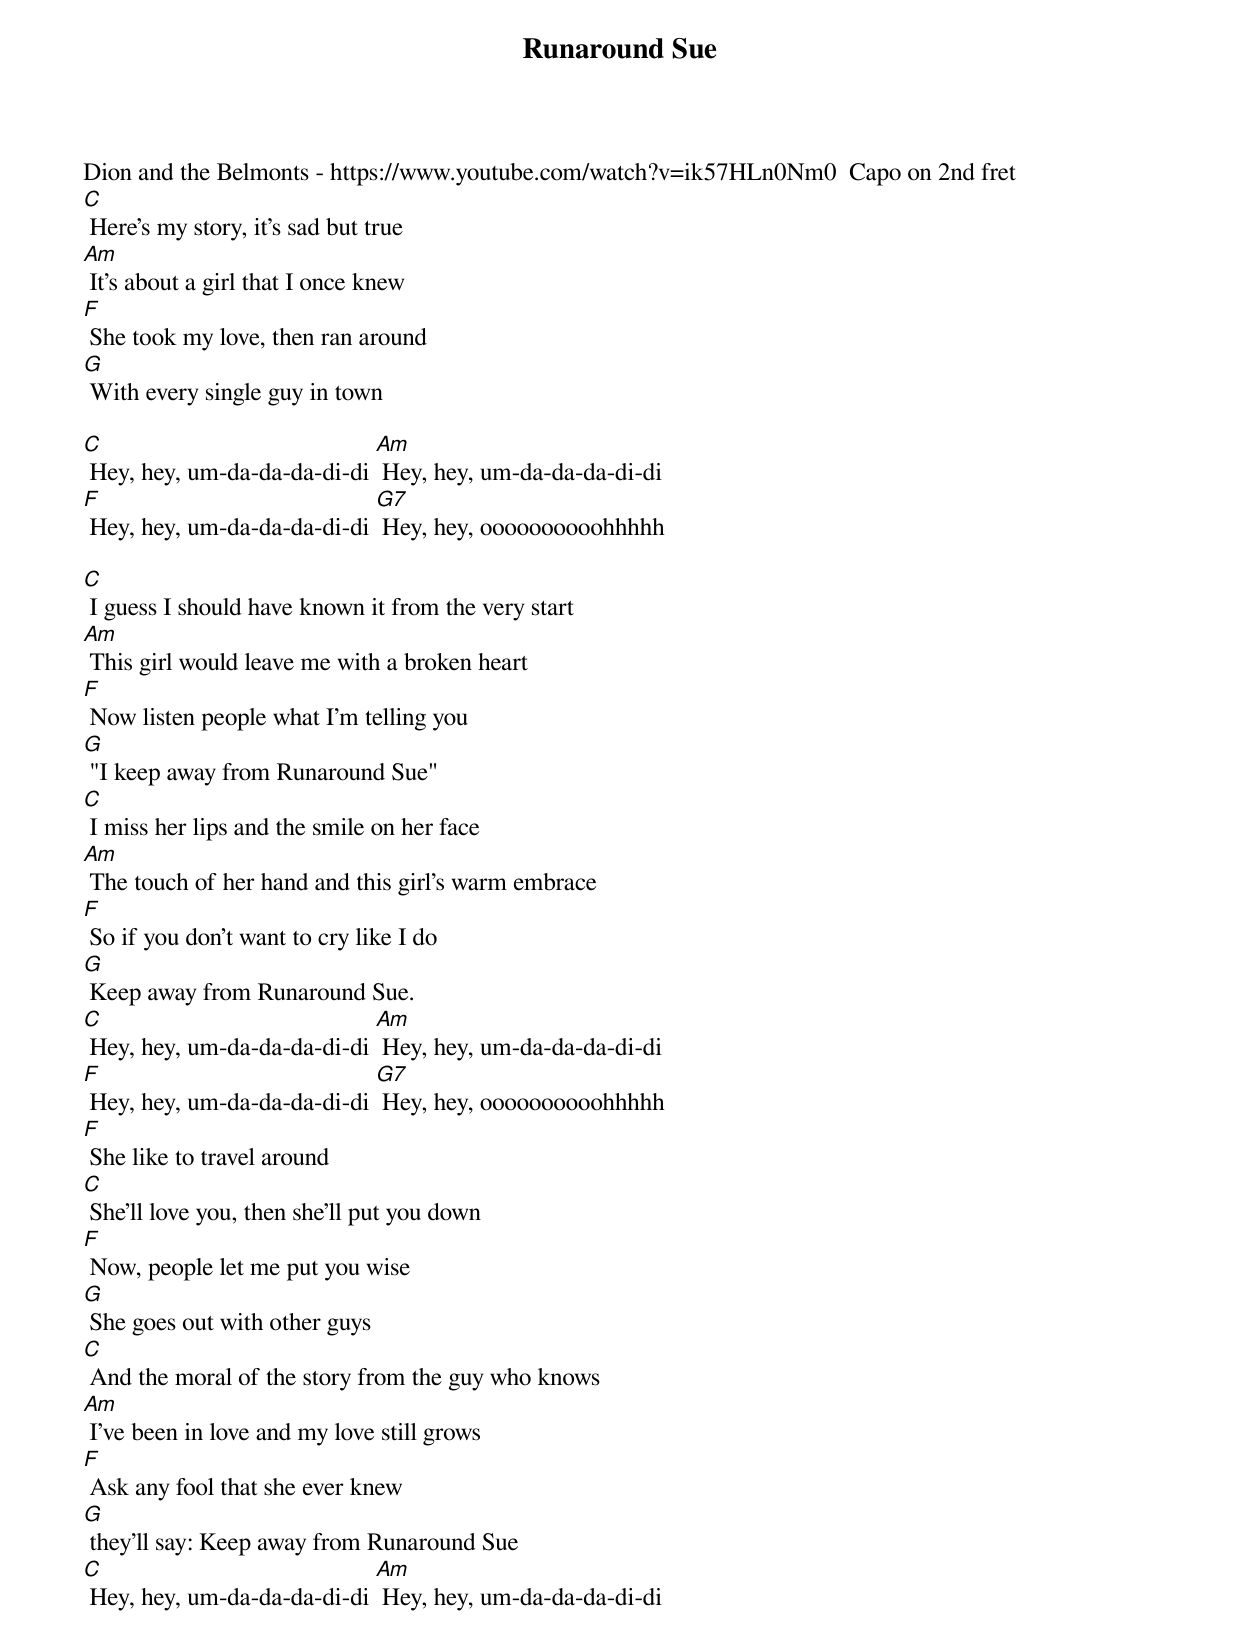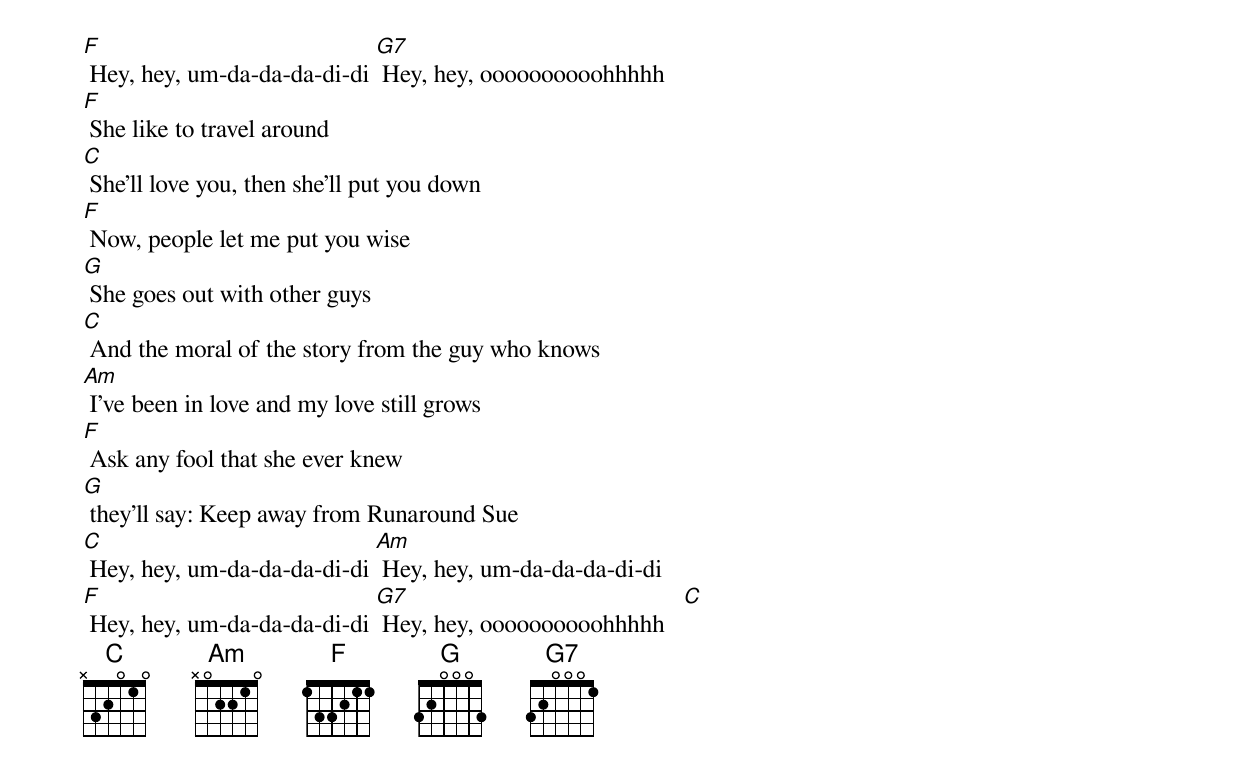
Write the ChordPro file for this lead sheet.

{t: Runaround Sue }
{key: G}
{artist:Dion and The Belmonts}
Dion and the Belmonts - https://www.youtube.com/watch?v=ik57HLn0Nm0  Capo on 2nd fret
{c: }
[C] Here's my story, it's sad but true
[Am] It's about a girl that I once knew
[F] She took my love, then ran around
[G] With every single guy in town
{c: }

[C] Hey, hey, um-da-da-da-di-di [Am] Hey, hey, um-da-da-da-di-di
[F] Hey, hey, um-da-da-da-di-di [G7] Hey, hey, oooooooooohhhhh
{c: }

[C] I guess I should have known it from the very start
[Am] This girl would leave me with a broken heart
[F] Now listen people what I'm telling you
[G] "I keep away from Runaround Sue"
{c: }
[C] I miss her lips and the smile on her face
[Am] The touch of her hand and this girl's warm embrace
[F] So if you don't want to cry like I do
[G] Keep away from Runaround Sue.
{c: }
[C] Hey, hey, um-da-da-da-di-di [Am] Hey, hey, um-da-da-da-di-di
[F] Hey, hey, um-da-da-da-di-di [G7] Hey, hey, oooooooooohhhhh
{c: }
[F] She like to travel around
[C] She'll love you, then she'll put you down
[F] Now, people let me put you wise
[G] She goes out with other guys
[C] And the moral of the story from the guy who knows
[Am] I've been in love and my love still grows
[F] Ask any fool that she ever knew
[G] they'll say: Keep away from Runaround Sue
{c: }
[C] Hey, hey, um-da-da-da-di-di [Am] Hey, hey, um-da-da-da-di-di
[F] Hey, hey, um-da-da-da-di-di [G7] Hey, hey, oooooooooohhhhh
[F] She like to travel around
[C] She'll love you, then she'll put you down
[F] Now, people let me put you wise
[G] She goes out with other guys
[C] And the moral of the story from the guy who knows
[Am] I've been in love and my love still grows
[F] Ask any fool that she ever knew
[G] they'll say: Keep away from Runaround Sue
{c: }
[C] Hey, hey, um-da-da-da-di-di [Am] Hey, hey, um-da-da-da-di-di
[F] Hey, hey, um-da-da-da-di-di [G7] Hey, hey, oooooooooohhhhh   [C]
